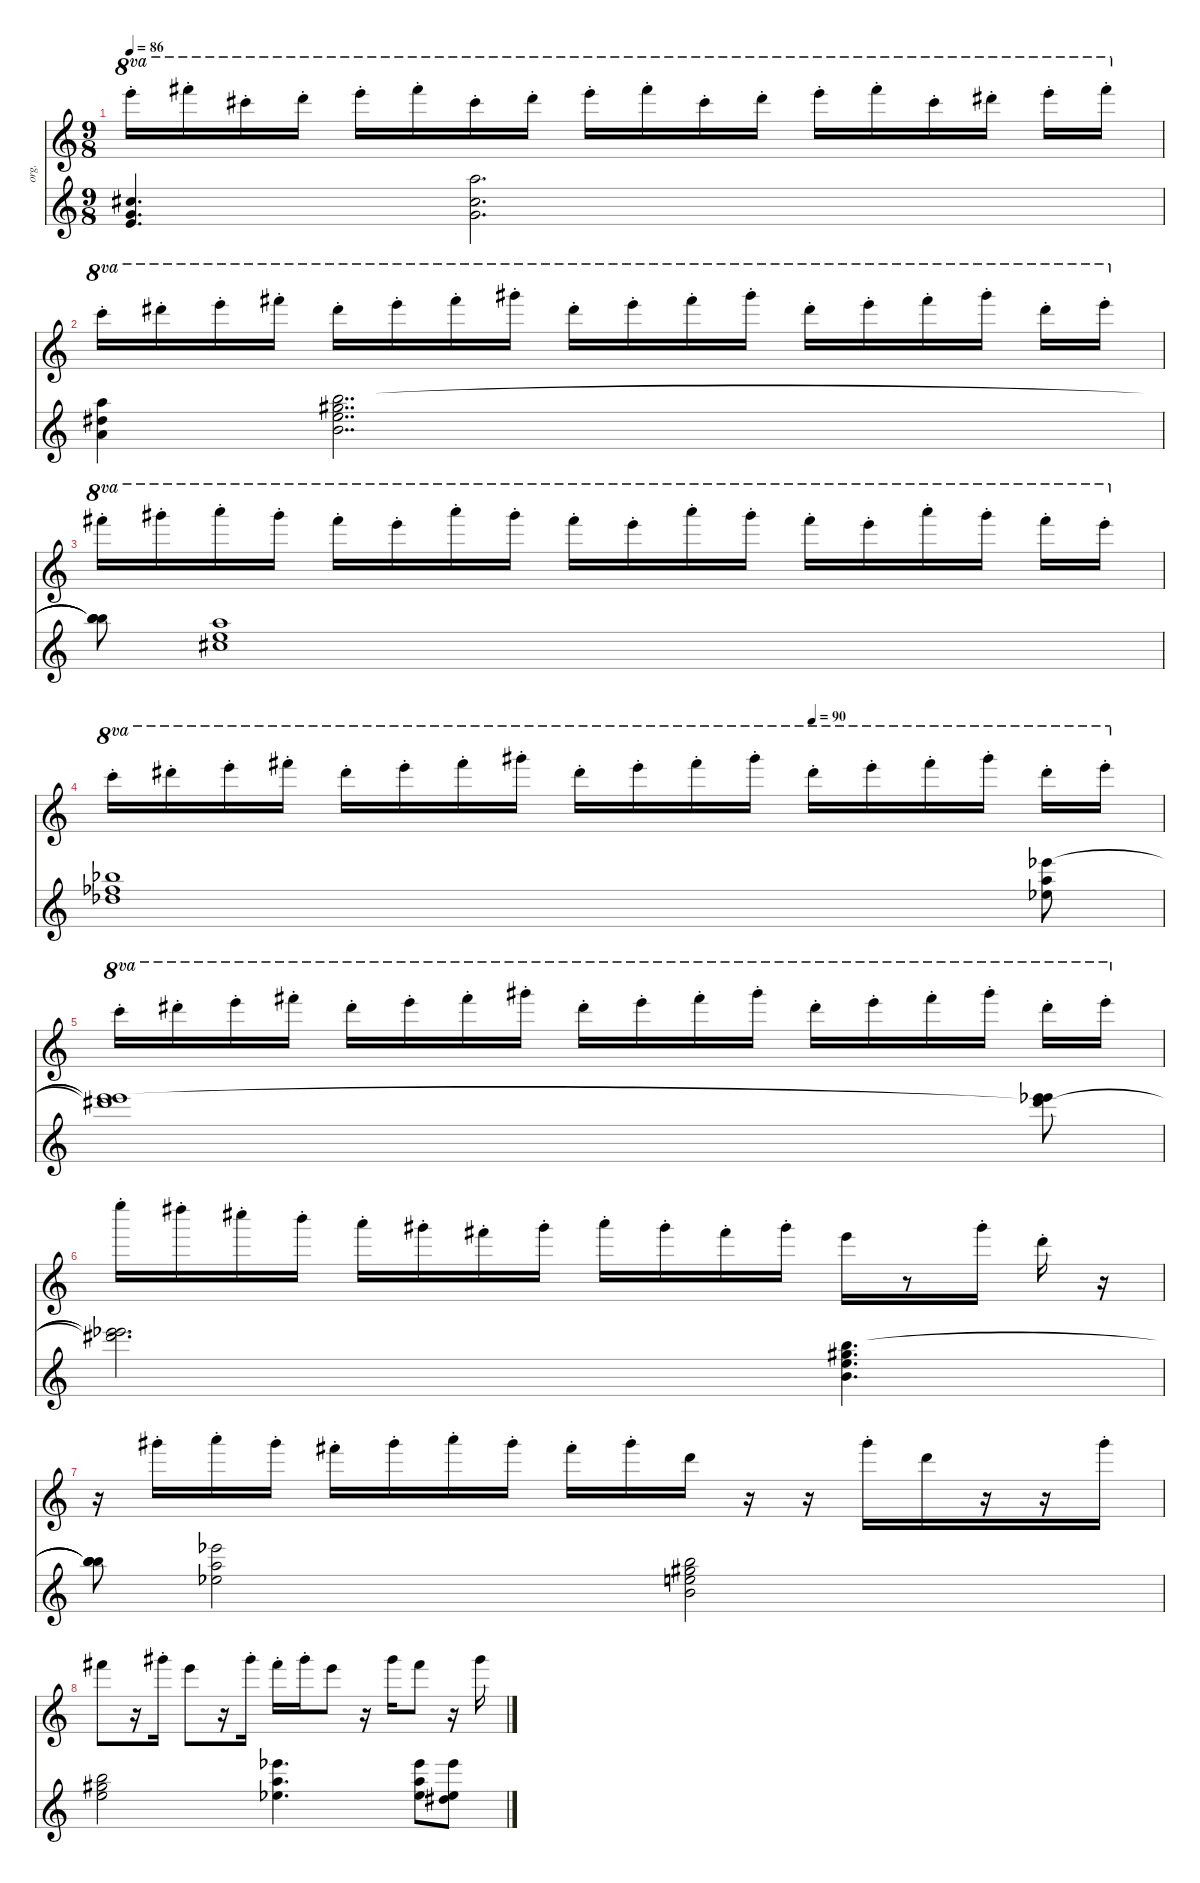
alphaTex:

\defaultSystemsLayout 4
\hideDynamics
\bracketExtendMode nobrackets
\track ("Organ" "org.") {solo instrument churchorgan}
\staff {score}
\tuning (E4 B3 G3 D3 A2 E2)
\ts (9 8)
\tempo 86
\clef g2
\ks c
36.1{st}.16{ot 8va dy mf} 38.1{st acc #}.16{ot 8va} 33.1{st acc #}.16{ot 8va} 34.1{st}.16{ot 8va beam split} 36.1{st}.16{ot 8va} 38.1{st acc #}.16{ot 8va beam merge} 33.1{st acc #}.16{ot 8va} 34.1{st}.16{ot 8va beam split} 36.1{st}.16{ot 8va} 38.1{st acc #}.16{ot 8va} 33.1{st acc #}.16{ot 8va} 34.1{st}.16{ot 8va} 36.1{st}.16{ot 8va} 38.1{st acc #}.16{ot 8va} 33.1{st acc #}.16{ot 8va} 35.1{st acc #}.16{ot 8va beam split} 36.1{st}.16{ot 8va} 38.1{st acc #}.16{ot 8va} |
32.1{st}.16{ot 8va} 35.1{st acc #}.16{ot 8va} 36.1{st}.16{ot 8va} 38.1{st acc #}.16{ot 8va beam split} 35.1{st acc #}.16{ot 8va} 36.1{st}.16{ot 8va beam merge} 38.1{st acc #}.16{ot 8va} 40.1{st acc #}.16{ot 8va beam split} 35.1{st acc #}.16{ot 8va} 36.1{st}.16{ot 8va} 38.1{st acc #}.16{ot 8va} 40.1{st acc #}.16{ot 8va} 35.1{st acc #}.16{ot 8va} 36.1{st}.16{ot 8va} 38.1{st acc #}.16{ot 8va} 40.1{st acc #}.16{ot 8va beam split} 35.1{st acc #}.16{ot 8va} 36.1{st}.16{ot 8va} |
38.1{st acc #}.16{ot 8va} 40.1{st acc #}.16{ot 8va} 41.1{st}.16{ot 8va} 40.1{st acc #}.16{ot 8va beam split} 38.1{st acc #}.16{ot 8va} 36.1{st}.16{ot 8va beam merge} 41.1{st}.16{ot 8va} 40.1{st acc #}.16{ot 8va beam split} 38.1{st acc #}.16{ot 8va} 36.1{st}.16{ot 8va} 41.1{st}.16{ot 8va} 40.1{st acc #}.16{ot 8va} 38.1{st acc #}.16{ot 8va} 36.1{st}.16{ot 8va} 41.1{st}.16{ot 8va} 40.1{st acc #}.16{ot 8va beam split} 38.1{st acc #}.16{ot 8va} 36.1{st}.16{ot 8va} |
\tempo (90 0.666667)
32.1{st}.16{ot 8va} 35.1{st acc #}.16{ot 8va} 36.1{st}.16{ot 8va} 38.1{st acc #}.16{ot 8va beam split} 35.1{st acc #}.16{ot 8va} 36.1{st}.16{ot 8va beam merge} 38.1{st acc #}.16{ot 8va} 40.1{st acc #}.16{ot 8va beam split} 35.1{st acc #}.16{ot 8va} 36.1{st}.16{ot 8va} 38.1{st acc #}.16{ot 8va} 40.1{st acc #}.16{ot 8va} 35.1{st acc #}.16{ot 8va} 36.1{st}.16{ot 8va} 38.1{st acc #}.16{ot 8va} 40.1{st acc #}.16{ot 8va beam split} 35.1{st acc #}.16{ot 8va} 36.1{st}.16{ot 8va} |
32.1{st}.16{ot 8va} 35.1{st acc #}.16{ot 8va} 36.1{st}.16{ot 8va} 38.1{st acc #}.16{ot 8va beam split} 35.1{st acc #}.16{ot 8va} 36.1{st}.16{ot 8va beam merge} 38.1{st acc #}.16{ot 8va} 40.1{st acc #}.16{ot 8va beam split} 35.1{st acc #}.16{ot 8va} 36.1{st}.16{ot 8va} 38.1{st acc #}.16{ot 8va} 40.1{st acc #}.16{ot 8va} 35.1{st acc #}.16{ot 8va} 36.1{st}.16{ot 8va} 38.1{st acc #}.16{ot 8va} 40.1{st acc #}.16{ot 8va beam split} 35.1{st acc #}.16{ot 8va} 36.1{st}.16{ot 8va} |
36.1{st}.16 35.1{st acc #}.16 33.1{st acc #}.16 31.1{st}.16{beam split} 29.1{st}.16 28.1{st acc #}.16{beam merge} 26.1{st acc #}.16 28.1{st acc #}.16{beam split} 29.1{st}.16 28.1{st acc #}.16 26.1{st acc #}.16 28.1{st acc #}.16 24.1.16 r.8 28.1{st acc #}.16{beam split} 22.1{st}.16 r.16 |
r.16 28.1{st acc #}.16 29.1{st}.16 28.1{st acc #}.16{beam split} 26.1{st acc #}.16 28.1{st acc #}.16{beam merge} 29.1{st}.16 28.1{st acc #}.16{beam split} 26.1{st acc #}.16 28.1{st acc #}.16 22.1.16 r.16 r.16 28.1{st acc #}.16 22.1.16 r.16{beam split} r.16 28.1{st acc #}.16 |
26.1{acc #}.8 r.16 28.1{st acc #}.16{beam split} 24.1.8{beam merge} r.16{beam merge} 28.1{st acc #}.16{beam split} 26.1{st acc #}.16 28.1{st acc #}.16 24.1.8 r.16 28.1{acc #}.16 26.1{acc #}.8{beam split} r.16{beam split} 28.1{acc #}.16
\staff {score}
\tuning (G2 D2 A1 E1 B0)
\clef g2
\ottava regular
\simile none
\ks c
(21.1 24.1 30.1{acc #}).4{d dy mf} (38.1 30.1{acc #} 24.1).2{d} |
(38.1 32.1{acc #} 26.1).4 (28.1 33.1 37.1{acc #} 40.1).2{dd} |
(40.1{t} 40.1{t} 40.1{t acc #} 40.1{t}).8 (38.1 33.1 30.1{acc #}).1 |
(30.1{acc b} 33.1{acc b} 39.1{acc b}).1 (32.1{acc b} 38.1 44.1{acc b}).8 |
(44.1{t acc b} 44.1{t} 44.1{t acc b}).1 (44.1{t acc b} 44.1{t acc b} 44.1{t}).8 |
(44.1{t} 44.1{t acc b} 44.1{t acc b}).2{d} (28.1 33.1 37.1{acc #} 40.1).4{d} |
(40.1{t} 40.1{t} 40.1{t acc #} 40.1{t}).8 (32.1{acc b} 38.1 44.1{acc b}).2 (33.1 37.1{acc #} 40.1 28.1).2 |
(33.1 37.1{acc #} 40.1).2 (32.1{acc b} 38.1 44.1{acc b}).4{d} (44.1{acc b} 38.1 32.1{acc b}).8 (44.1{acc b} 32.1{t} 32.1{t acc b}).8
